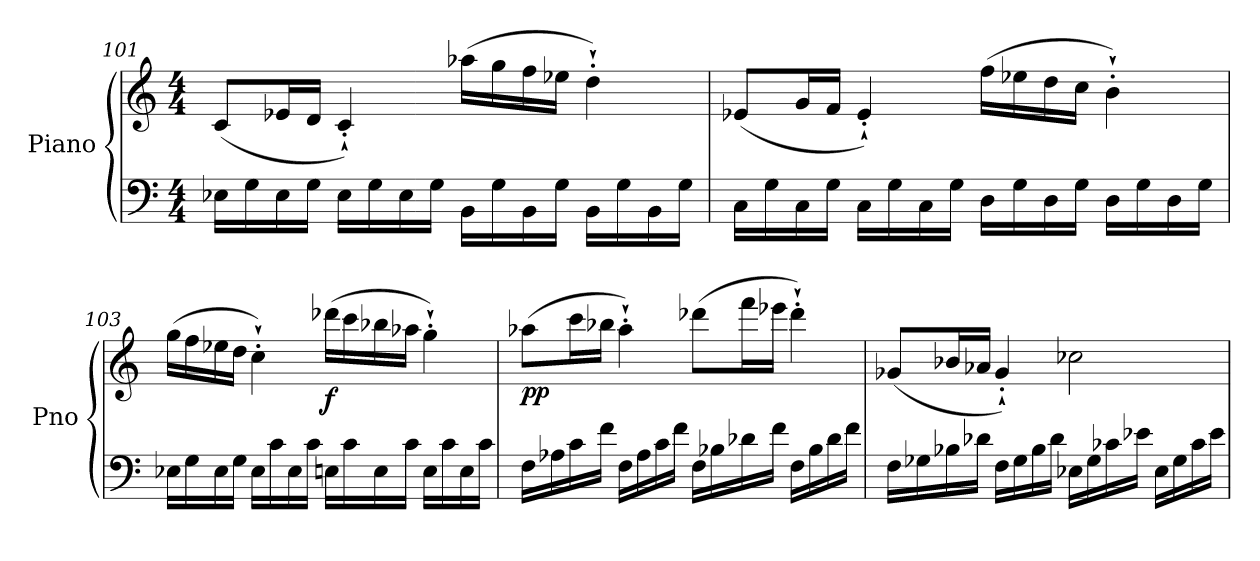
**kern	**kern	**dynam
*part1	*part1	*part1
*staff2	*staff1	*staff1/2
*I"Piano	*	*
*I'Pno	*	*
*clefF4	*clefG2	*
*k[]	*k[]	*
*M4/4	*M4/4	*
=101	=101	=101
16E-X\LL	(8c/L	.
16G\	.	.
16E-\	16e-X/L	.
16G\JJ	16d/JJ	.
16E-\LL	4c`'/)	.
16G\	.	.
16E-\	.	.
16G\JJ	.	.
16BB\LL	(16aa-X\LL	.
16G\	16gg\	.
16BB\	16ff\	.
16G\JJ	16ee-X\JJ	.
16BB\LL	4dd`'\)	.
16G\	.	.
16BB\	.	.
16G\JJ	.	.
=102	=102	=102
!	!	!LO:DY:b
16C\LL	(8e-X/L	other-dynamics
16G\	.	.
16C\	16g/L	.
16G\JJ	16f/JJ	.
16C\LL	4e-`'/)	.
16G\	.	.
16C\	.	.
16G\JJ	.	.
16D\LL	(16ff\LL	.
16G\	16ee-X\	.
16D\	16dd\	.
16G\JJ	16cc\JJ	.
16D\LL	4b`'\)	.
16G\	.	.
16D\	.	.
16G\JJ	.	.
!!LO:LB:g=z
=103	=103	=103
16E-X\LL	(16gg\LL	.
16G\	16ff\	.
16E-\	16ee-X\	.
16G\JJ	16dd\JJ	.
16E-\LL	4cc`'\)	.
16c\	.	.
16E-\	.	.
16c\JJ	.	.
!	!	!LO:DY:b
16En\LL	(16ddd-X\LL	f
16c\	16ccc\	.
16E\	16bb-X\	.
16c\JJ	16aa-X\JJ	.
16E\LL	4gg`'\)	.
16c\	.	.
16E\	.	.
16c\JJ	.	.
=104	=104	=104
!	!	!LO:DY:b
16F\LL	(8aa-X\L	pp
16A-X\	.	.
16c\	16ccc\L	.
16f\JJ	16bb-X\JJ	.
16F\LL	4aa-`'\)	.
16A-\	.	.
16c\	.	.
16f\JJ	.	.
16F\LL	(8ddd-X\L	.
16B-X\	.	.
16d-X\	16fff\L	.
16f\JJ	16eee-X\JJ	.
16F\LL	4ddd-`'\)	.
16B-\	.	.
16d-\	.	.
16f\JJ	.	.
!!LO:LB:g=z
=105	=105	=105
16F\LL	(8g-X/L	.
16G-X\	.	.
16B-X\	16b-X/L	.
16d-X\JJ	16a-X/JJ	.
16F\LL	4g-`'/)	.
16G-\	.	.
16B-\	.	.
16d-\JJ	.	.
16E-X\LL	2cc-X\	.
16G-\	.	.
16c-X\	.	.
16e-X\JJ	.	.
16E-\LL	.	.
16G-\	.	.
16c-\	.	.
16e-\JJ	.	.
=	=	=
*-	*-	*-
